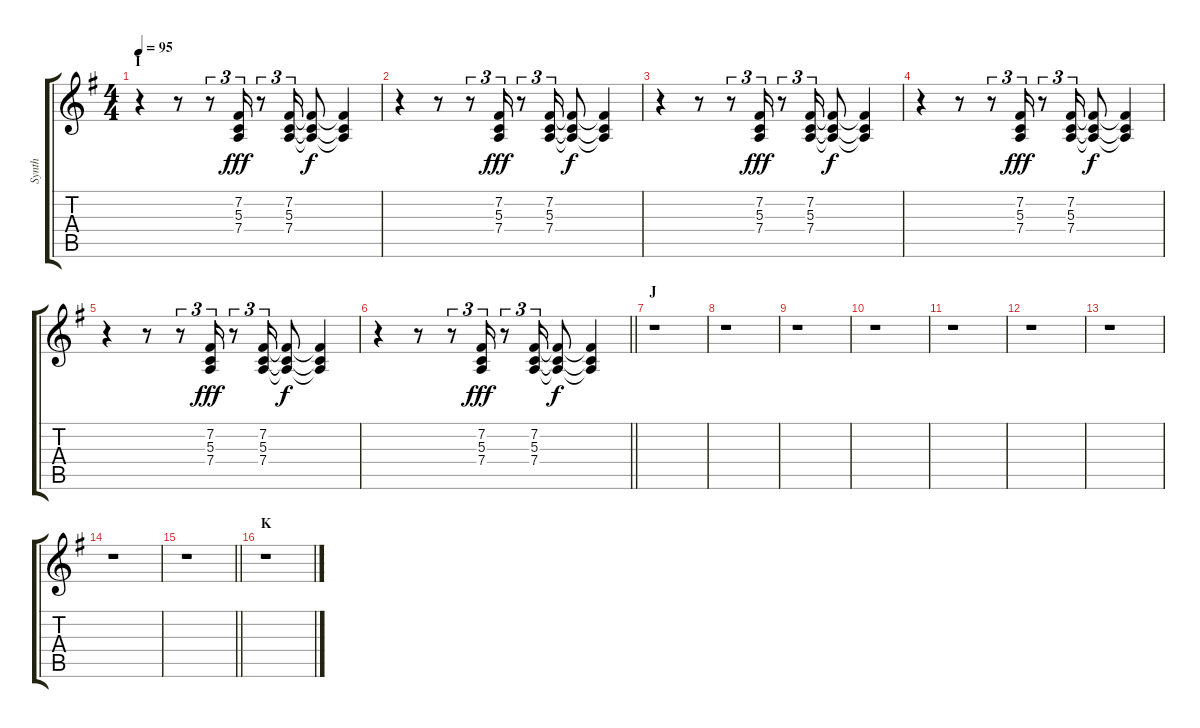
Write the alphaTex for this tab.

\track ("Synth" "Synth") {instrument brasssection}
\staff {score tabs}
\tuning (E4 B3 G3 D3 A2 E2) {hide}
\ts (4 4)
\section ("" "I")
\tempo 95
\clef g2
\ks g
r.4{dy fff} r.8 r.8{tu (3 2)} (7.2 5.3 7.4).16{tu (3 2)} r.8{tu (3 2)} (7.2 5.3 7.4).16{tu (3 2)} (7.2{t} 5.3{t} 7.4{t}).8{dy f} (7.2{t} 5.3{t} 7.4{t}).4 |
r.4 r.8 r.8{tu (3 2)} (7.2 5.3 7.4).16{tu (3 2) dy fff} r.8{tu (3 2)} (7.2 5.3 7.4).16{tu (3 2)} (7.2{t} 5.3{t} 7.4{t}).8{dy f} (7.2{t} 5.3{t} 7.4{t}).4 |
r.4 r.8 r.8{tu (3 2)} (7.2 5.3 7.4).16{tu (3 2) dy fff} r.8{tu (3 2)} (7.2 5.3 7.4).16{tu (3 2)} (7.2{t} 5.3{t} 7.4{t}).8{dy f} (7.2{t} 5.3{t} 7.4{t}).4 |
r.4 r.8 r.8{tu (3 2)} (7.2 5.3 7.4).16{tu (3 2) dy fff} r.8{tu (3 2)} (7.2 5.3 7.4).16{tu (3 2)} (7.2{t} 5.3{t} 7.4{t}).8{dy f} (7.2{t} 5.3{t} 7.4{t}).4 |
r.4 r.8 r.8{tu (3 2)} (7.2 5.3 7.4).16{tu (3 2) dy fff} r.8{tu (3 2)} (7.2 5.3 7.4).16{tu (3 2)} (7.2{t} 5.3{t} 7.4{t}).8{dy f} (7.2{t} 5.3{t} 7.4{t}).4 |
\barLineRight lightlight
r.4 r.8 r.8{tu (3 2)} (7.2 5.3 7.4).16{tu (3 2) dy fff} r.8{tu (3 2)} (7.2 5.3 7.4).16{tu (3 2)} (7.2{t} 5.3{t} 7.4{t}).8{dy f} (7.2{t} 5.3{t} 7.4{t}).4 |
\section ("" "J")
r.1 |
r.1 |
r.1 |
r.1 |
r.1 |
r.1 |
r.1 |
r.1 |
\barLineRight lightlight
r.1 |
\section ("" "K")
r.1
